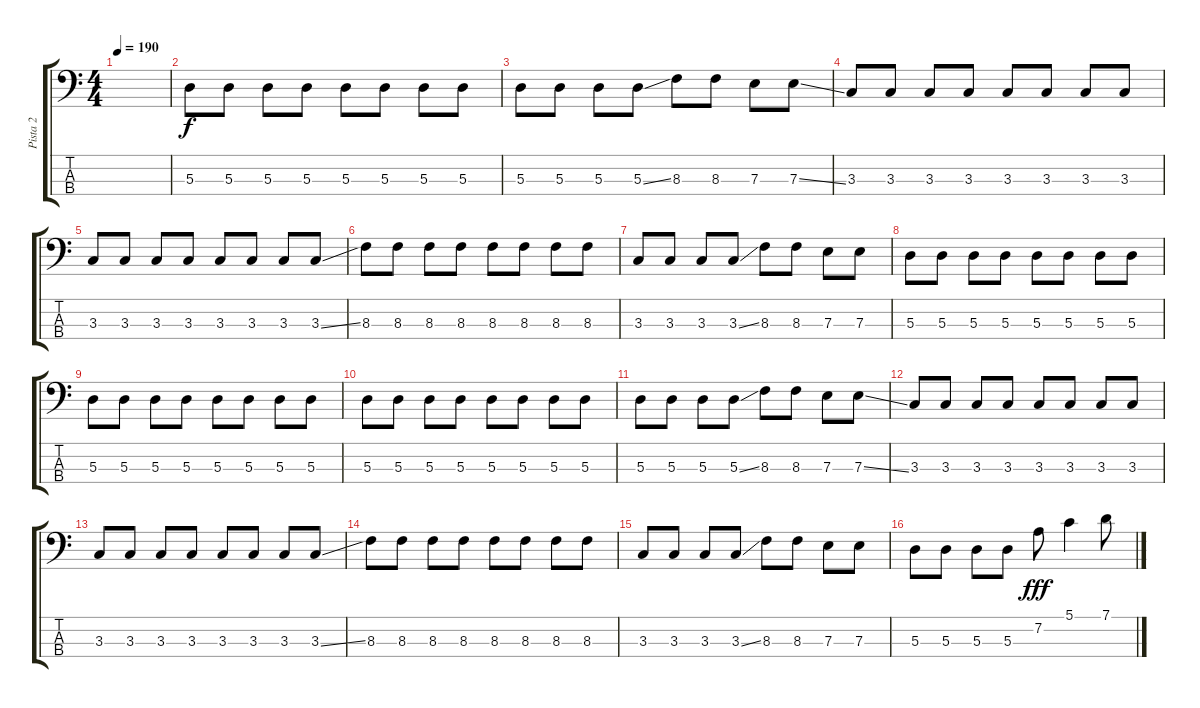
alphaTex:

\track ("Pista 2" "Pista 2") {instrument electricbassfinger}
\staff {score tabs}
\tuning (G2 D2 A1 E1) {hide}
\ts (4 4)
\tempo 190
\clef f4
\ks c
|
5.3.8 5.3.8 5.3.8 5.3.8 5.3.8 5.3.8 5.3.8 5.3.8 |
5.3.8 5.3.8 5.3.8 5.3{ss}.8 8.3.8 8.3.8 7.3.8 7.3{ss}.8 |
3.3.8 3.3.8 3.3.8 3.3.8 3.3.8 3.3.8 3.3.8 3.3.8 |
3.3.8 3.3.8 3.3.8 3.3.8 3.3.8 3.3.8 3.3.8 3.3{ss}.8 |
8.3.8 8.3.8 8.3.8 8.3.8 8.3.8 8.3.8 8.3.8 8.3.8 |
3.3.8 3.3.8 3.3.8 3.3{ss}.8 8.3.8 8.3.8 7.3.8 7.3.8 |
5.3.8 5.3.8 5.3.8 5.3.8 5.3.8 5.3.8 5.3.8 5.3.8 |
5.3.8 5.3.8 5.3.8 5.3.8 5.3.8 5.3.8 5.3.8 5.3.8 |
5.3.8 5.3.8 5.3.8 5.3.8 5.3.8 5.3.8 5.3.8 5.3.8 |
5.3.8 5.3.8 5.3.8 5.3{ss}.8 8.3.8 8.3.8 7.3.8 7.3{ss}.8 |
3.3.8 3.3.8 3.3.8 3.3.8 3.3.8 3.3.8 3.3.8 3.3.8 |
3.3.8 3.3.8 3.3.8 3.3.8 3.3.8 3.3.8 3.3.8 3.3{ss}.8 |
8.3.8 8.3.8 8.3.8 8.3.8 8.3.8 8.3.8 8.3.8 8.3.8 |
3.3.8 3.3.8 3.3.8 3.3{ss}.8 8.3.8 8.3.8 7.3.8 7.3.8 |
5.3.8 5.3.8 5.3.8 5.3.8 7.2.8{dy fff} 5.1.4 7.1.8
